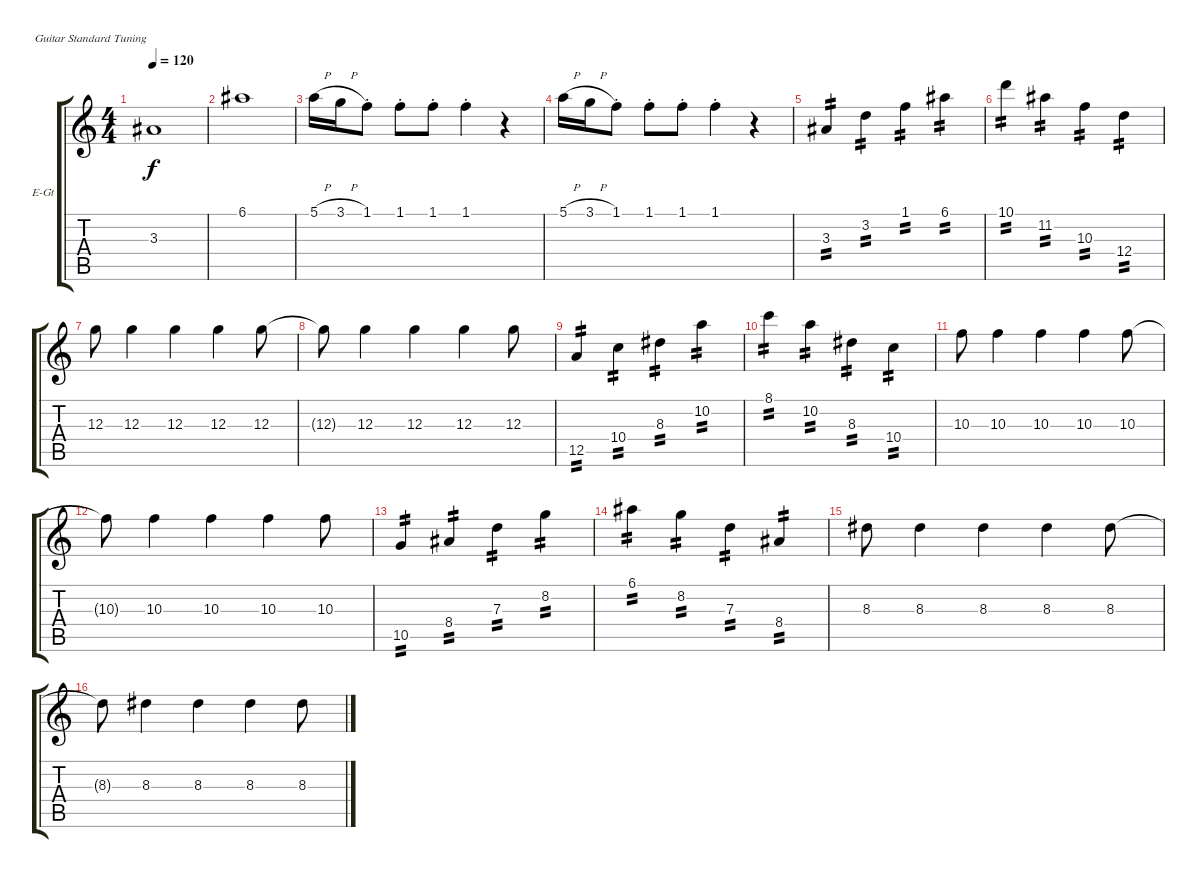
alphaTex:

\defaultSystemsLayout 4
\bracketExtendMode groupsimilarinstruments
\firstSystemTrackNameOrientation horizontal
\otherSystemsTrackNameOrientation horizontal
\track ("Electric Guitar" "E-Gt") {instrument overdrivenguitar}
\staff {score tabs}
\tuning (E4 B3 G3 D3 A2 E2)
\ts (4 4)
\tempo 120
\clef g2
\ks c
3.3.1{dy f} |
6.1.1 |
5.1{h}.16 3.1{h}.16 1.1{st}.8 1.1{st}.8 1.1{st}.8 1.1{st}.4 r.4 |
5.1{h}.16 3.1{h}.16 1.1{st}.8 1.1{st}.8 1.1{st}.8 1.1{st}.4 r.4 |
3.3.4{tp 2} 3.2.4{tp 2} 1.1.4{tp 2} 6.1.4{tp 2} |
10.1.4{tp 2} 11.2.4{tp 2} 10.3.4{tp 2} 12.4.4{tp 2} |
12.3.8 12.3.4 12.3.4 12.3.4 12.3.8 |
12.3{t}.8 12.3.4 12.3.4 12.3.4 12.3.8 |
12.5.4{tp 2} 10.4.4{tp 2} 8.3.4{tp 2} 10.2.4{tp 2} |
8.1.4{tp 2} 10.2.4{tp 2} 8.3.4{tp 2} 10.4.4{tp 2} |
10.3.8 10.3.4 10.3.4 10.3.4 10.3.8 |
10.3{t}.8 10.3.4 10.3.4 10.3.4 10.3.8 |
10.5.4{tp 2} 8.4.4{tp 2} 7.3.4{tp 2} 8.2.4{tp 2} |
6.1.4{tp 2} 8.2.4{tp 2} 7.3.4{tp 2} 8.4.4{tp 2} |
8.3.8 8.3.4 8.3.4 8.3.4 8.3.8 |
8.3{t}.8 8.3.4 8.3.4 8.3.4 8.3.8
